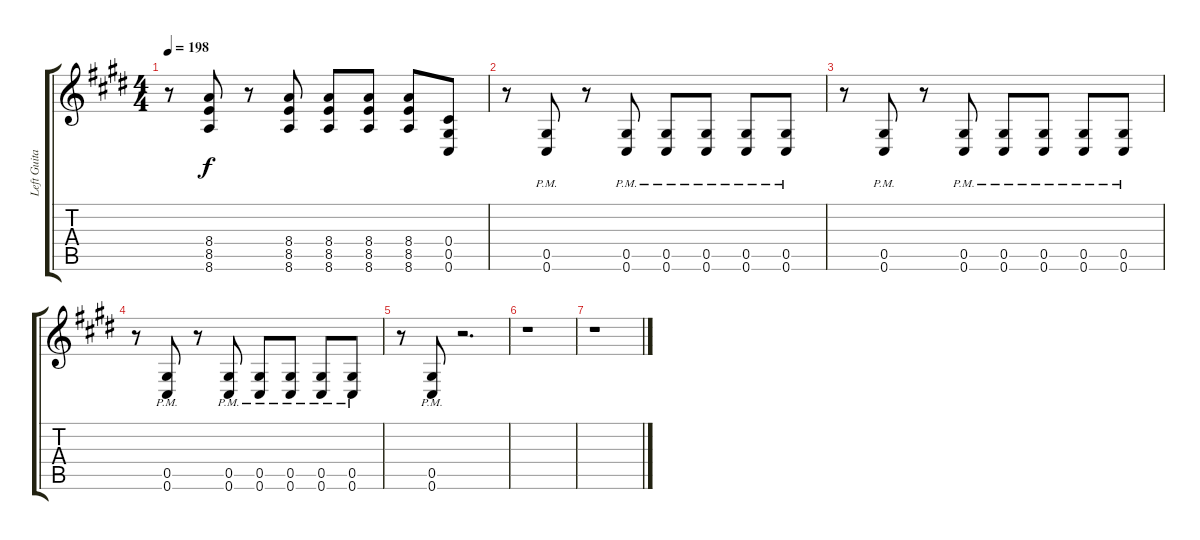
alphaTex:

\track ("Left Guitar" "Left Guita") {instrument distortionguitar}
\staff {score tabs}
\tuning (Eb4 Bb3 Gb3 Db3 Ab2 Db2) {hide}
\ts (4 4)
\tempo 198
\clef g2
\ks e
r.8{dy f} (8.4 8.5 8.6).8 r.8 (8.4 8.5 8.6).8 (8.4 8.5 8.6).8 (8.4 8.5 8.6).8 (8.4 8.5 8.6).8 (0.4 0.5 0.6).8 |
r.8 (0.5{pm} 0.6{pm}).8 r.8 (0.5{pm} 0.6{pm}).8 (0.5{pm} 0.6{pm}).8 (0.5{pm} 0.6{pm}).8 (0.5{pm} 0.6{pm}).8 (0.5{pm} 0.6{pm}).8 |
r.8 (0.5{pm} 0.6{pm}).8 r.8 (0.5{pm} 0.6{pm}).8 (0.5{pm} 0.6{pm}).8 (0.5{pm} 0.6{pm}).8 (0.5{pm} 0.6{pm}).8 (0.5{pm} 0.6{pm}).8 |
r.8 (0.5{pm} 0.6{pm}).8 r.8 (0.5{pm} 0.6{pm}).8 (0.5{pm} 0.6{pm}).8 (0.5{pm} 0.6{pm}).8 (0.5{pm} 0.6{pm}).8 (0.5{pm} 0.6{pm}).8 |
r.8 (0.5{pm} 0.6{pm}).8 r.2{d} |
r.1 |
r.1
